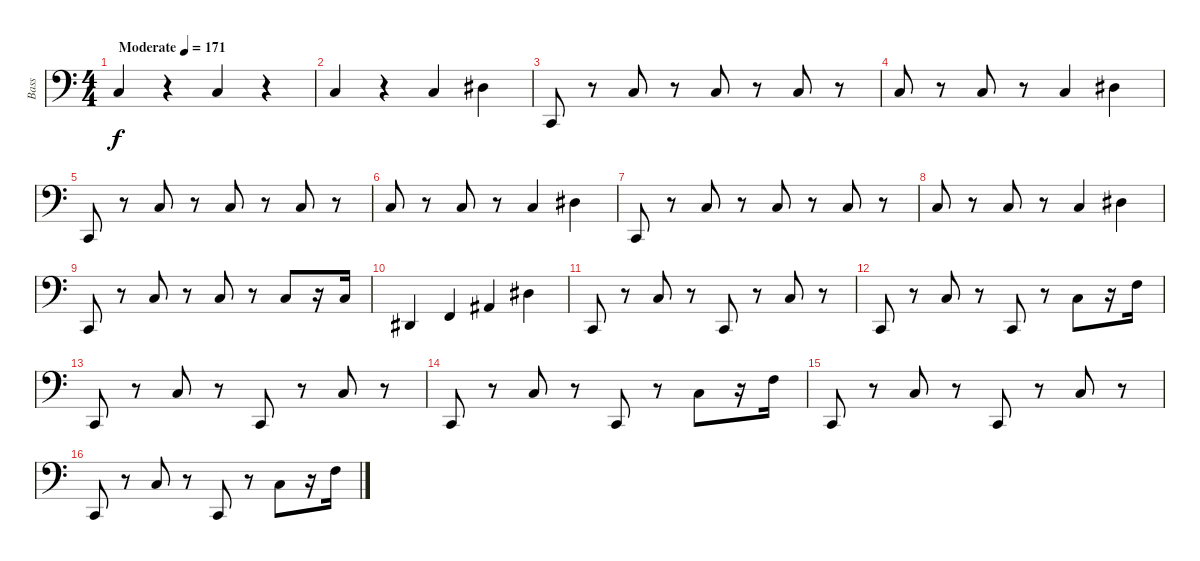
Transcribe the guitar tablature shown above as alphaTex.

\track ("Bass" "Bass") {instrument electricbassfinger}
\staff {score}
\tuning (G2 D2 A1 E1 B0) {hide}
\ts (4 4)
\tempo (171 "Moderate")
\clef f4
\ks c
3.3.4{dy f instrument electricbassfinger} r.4 3.3.4 r.4 |
3.3.4 r.4 3.3.4 1.2.4 |
1.5.8 r.8 3.3.8 r.8 3.3.8 r.8 3.3.8 r.8 |
3.3.8 r.8 3.3.8 r.8 3.3.4 1.2.4 |
1.5.8 r.8 3.3.8 r.8 3.3.8 r.8 3.3.8 r.8 |
3.3.8 r.8 3.3.8 r.8 3.3.4 1.2.4 |
1.5.8 r.8 3.3.8 r.8 3.3.8 r.8 3.3.8 r.8 |
3.3.8 r.8 3.3.8 r.8 3.3.4 1.2.4 |
1.5.8 r.8 3.3.8 r.8 3.3.8 r.8 3.3.8 r.16 3.3.16 |
4.5.4 1.4.4 1.3.4 1.2.4 |
1.5.8 r.8 3.3.8 r.8 1.5.8 r.8 3.3.8 r.8 |
1.5.8 r.8 3.3.8 r.8 1.5.8 r.8 3.3.8 r.16 3.2.16 |
1.5.8 r.8 3.3.8 r.8 1.5.8 r.8 3.3.8 r.8 |
1.5.8 r.8 3.3.8 r.8 1.5.8 r.8 3.3.8 r.16 3.2.16 |
1.5.8 r.8 3.3.8 r.8 1.5.8 r.8 3.3.8 r.8 |
1.5.8 r.8 3.3.8 r.8 1.5.8 r.8 3.3.8 r.16 3.2.16
